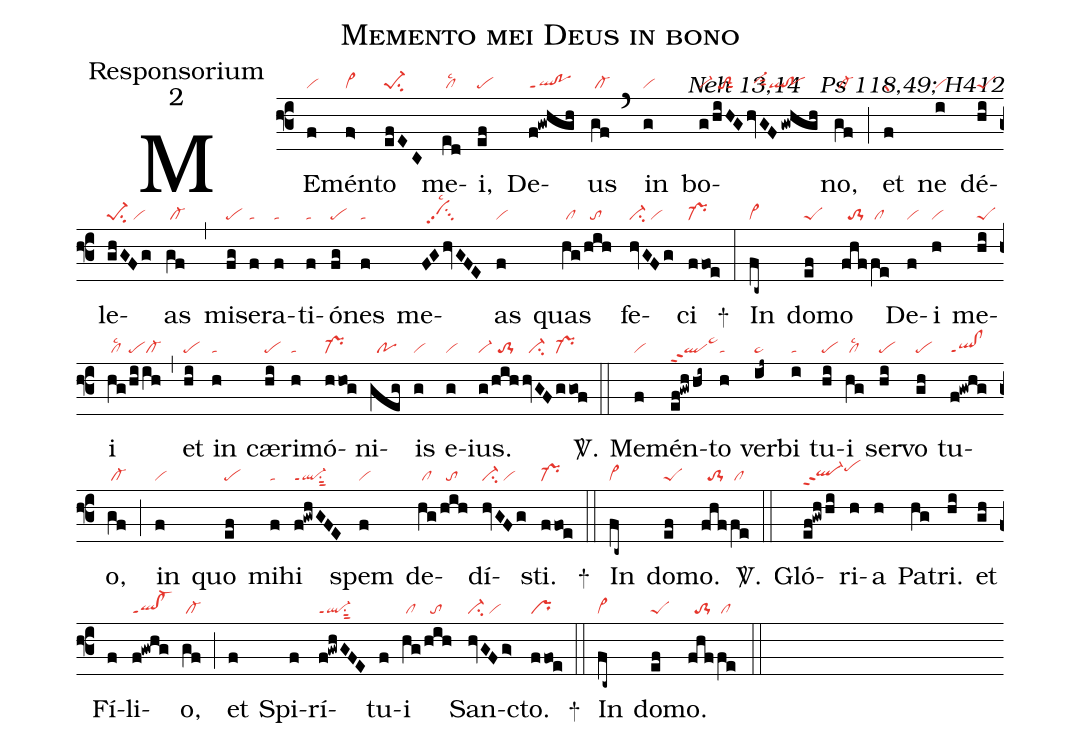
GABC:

name:Memento mei Deus in bono;
office-part:Responsorium;
mode:2;
commentary:Neh 13,14 ꝟ Ps 118,49; H412;
nabc-lines:1;
%%
(f3)
ME(f|vi)mén(f>|vi>)to(efEC|pe-1su2) me(ed|/cllsc2)i,(ef|pe) De(f!gwhgh|ql!poppt1)us(gf|/cl-) (`)
in(g|vi) bo(g|vi-|/hiHG|//toS2sut1|hvGFgwhgh|//vi-hhsut2ql!po)no,(gf|/cl-) (;)
et(f|gr) ne(i|vi) dé(hi|peS)le(ghGFg|pe-1su2/vi)as(gf|/cl-) (,)
mi(fg|pe)se(f|ta)ra(f|ta)ti(f|ta)ó(fg|pe)nes(f|ta) me(FGhvGFE|//vihhpp2su3lsc2)as(f|vi) quas(hg|/cl|/hih|//to) fe(hvGFg|vi-su2/vi)ci(ffoe|pr-) +(:)
In(fc~|cl~) do(ef|peS)mo(fhf|//to-1|/fe|/cl) De(f|vi)i(h|vi) me(hi|peS)i(hg|/cllsc2|/hi|pe|/ih|/cl-) (,)
et(hi|pe) in(h|ta) cæ(hi|pe)ri(h|ta)mó(hhog|pr-)ni(geg|//po)is(g|vi) e(g|vi)ius.(g|vi-|/hih|//to-1|hvGF|//ci-|ggof|pr-) <sp>V/</sp>.(::)
Me(f|vi)mén(ef!gwh/hi~|qlppt2pe~hj)to(h|ta) ver(ij~|pe~)bi(i|ta) tu(hi|pe)i(hg|/cllsc2) ser(hi|pe)vo(gh|pe) tu(f!gwhg|ql!clppt1)o,(gf|/cl-) (;)
in(f|vi) quo(ef|pe) mi(f|ta)hi(f!gwhGFE|ql-ppt1su1sut2) spem(f|vi) de(hg|/cl|/hih|//to)dí(hvGFg|vi-su2/vi)sti.(ffoe|pr-) +(::)
In(fc~|cl~) do(ef|peS)mo.(fhf|//to-1|/fe|/cl) <sp>V/</sp>.(::)
Gló(ef!gwh/hi|ql-hhppt2pehj)ri(h)a(h) Pa(hg)tri.(hi) et(gh) Fí(f)li(f!gwhg|ql!cl-ppt1)o,(gf|/cl-) (;)
et(f) Spi(f)rí(f!gwhGFE|ql-ppt1su1sut2)tu(f)i(hg|/cl|/hih|//to) San(hvGFg>|ci-/vi)cto.(ffoe|pr) +(::)
In(fc~|cl~) do(ef|peS)mo.(fhf|//to-1|/fe|/cl) (::)
